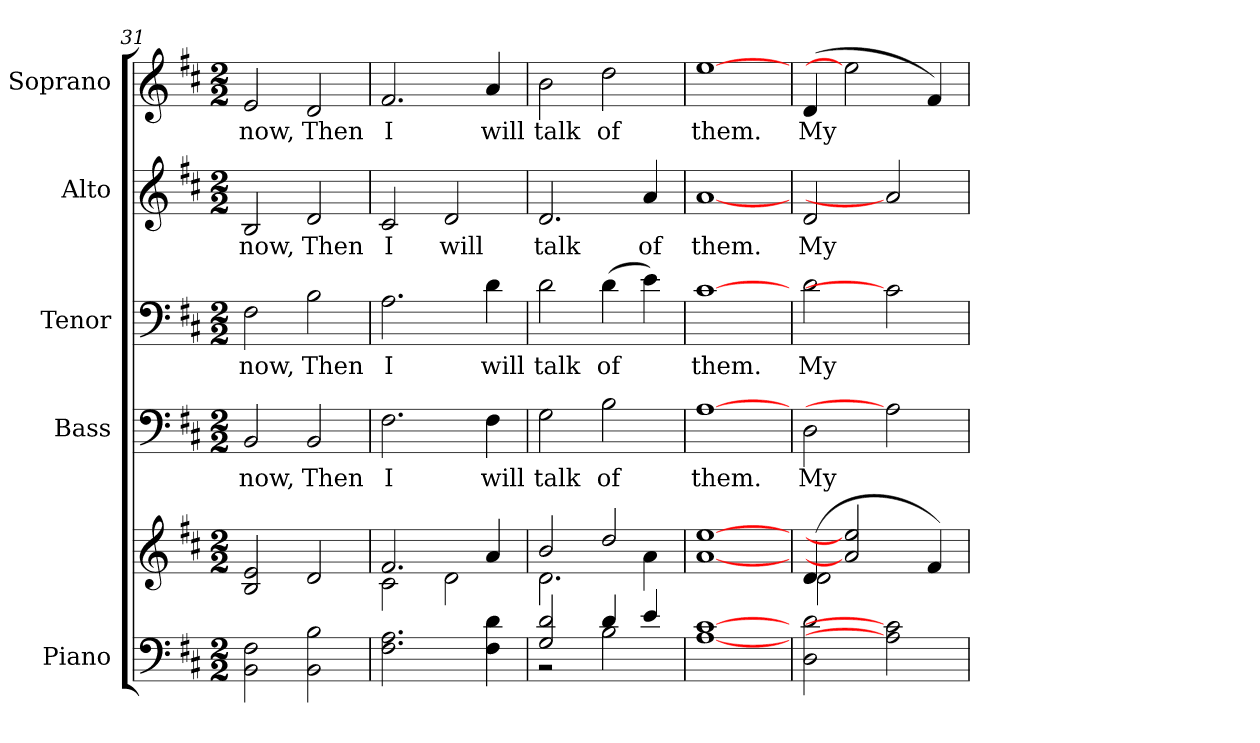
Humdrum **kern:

**kern	**kern	**kern	**text	**kern	**text	**kern	**text	**kern	**text
*part5	*part5	*part4	*part4	*part3	*part3	*part2	*part2	*part1	*part1
*staff6	*staff5	*staff4	*staff4	*staff3	*staff3	*staff2	*staff2	*staff1	*staff1
*I"Piano	*	*I"Bass	*	*I"Tenor	*	*I"Alto	*	*I"Soprano	*
*I'Pno.	*	*I'B.	*	*I'T.	*	*I'A.	*	*I'S.	*
*clefF4	*clefG2	*clefF4	*	*clefF4	*	*clefG2	*	*clefG2	*
*k[f#c#]	*k[f#c#]	*k[f#c#]	*	*k[f#c#]	*	*k[f#c#]	*	*k[f#c#]	*
*D:	*D:	*D:	*	*D:	*	*D:	*	*D:	*
*M2/2	*M2/2	*M2/2	*	*M2/2	*	*M2/2	*	*M2/2	*
=31	=31	=31	=31	=31	=31	=31	=31	=31	=31
!	!	!	!LO:LY:b:color=#000000	!	!	!	!	!	!
!	!	!	!	!	!LO:LY:b:color=#000000	!	!	!	!
!	!	!	!	!	!	!	!LO:LY:b:color=#000000	!	!
!	!	!	!	!	!	!	!	!	!LO:LY:b:color=#000000
2BBi\ 2F#i	2Bi/ 2ei	2BBi/	now,	2F#i\	now,	2Bi/	now,	2ei/	now,
!	!	!	!LO:LY:b:color=#000000	!	!	!	!	!	!
!	!	!	!	!	!LO:LY:b:color=#000000	!	!	!	!
!	!	!	!	!	!	!	!LO:LY:b:color=#000000	!	!
!	!	!	!	!	!	!	!	!	!LO:LY:b:color=#000000
2BBi\ 2Bi	2di/	2BBi/	Then	2Bi\	Then	2di/	Then	2di/	Then
!!LO:PB:g=z
=32	=32	=32	=32	=32	=32	=32	=32	=32	=32
*	*^	*	*	*	*	*	*	*	*
!	!	!	!	!LO:LY:b:color=#000000	!	!	!	!	!	!
!	!	!	!	!	!	!LO:LY:b:color=#000000	!	!	!	!
!	!	!	!	!	!	!	!	!LO:LY:b:color=#000000	!	!
!	!	!	!	!	!	!	!	!	!	!LO:LY:b:color=#000000
2.F#i\ 2.Ai	2.f#i/	2c#i\	2.F#i\	I	2.Ai\	I	2c#i/	I	2.f#i/	I
!	!	!	!	!	!	!	!	!LO:LY:b:color=#000000	!	!
.	.	2di\	.	.	.	.	2di/	will	.	.
!	!	!	!	!LO:LY:b:color=#000000	!	!	!	!	!	!
!	!	!	!	!	!	!LO:LY:b:color=#000000	!	!	!	!
!	!	!	!	!	!	!	!	!	!	!LO:LY:b:color=#000000
4F#i\ 4di	4ai/	.	4F#i\	will	4di\	will	.	.	4ai/	will
=33	=33	=33	=33	=33	=33	=33	=33	=33	=33	=33
*^	*	*	*	*	*	*	*	*	*	*
!	!	!	!	!	!LO:LY:b:color=#000000	!	!	!	!	!	!
!	!	!	!	!	!	!	!LO:LY:b:color=#000000	!	!	!	!
!	!	!	!	!	!	!	!	!	!LO:LY:b:color=#000000	!	!
!	!	!	!	!	!	!	!	!	!	!	!LO:LY:b:color=#000000
2Gi/ 2di	2r	2bi/	2.di\	2Gi\	talk	2di\	talk	2.di/	talk	2bi\	talk
!	!	!	!	!	!LO:LY:b:color=#000000	!	!	!	!	!	!
!	!	!	!	!	!	!	!LO:LY:b:color=#000000	!	!	!	!
!	!	!	!	!	!	!	!	!	!	!	!LO:LY:b:color=#000000
4di/	2Bi\	2ddi/	.	2Bi\	of	(4di\	of	.	.	2ddi\	of
!	!	!	!	!	!	!	!	!	!LO:LY:b:color=#000000	!	!
4ei/	.	.	4ai\	.	.	4ei\)	.	4ai/	of	.	.
*v	*v	*	*	*	*	*	*	*	*	*	*
*	*v	*v	*	*	*	*	*	*	*	*
=34	=34	=34	=34	=34	=34	=34	=34	=34	=34
*	*^	*	*	*	*	*	*	*	*
!	!	!	!	!LO:LY:b:color=#000000	!	!	!	!	!	!
*	*v	*v	*	*	*	*	*	*	*	*
*	*^	*	*	*	*	*	*	*	*
!	!	!	!	!	!	!LO:LY:b:color=#000000	!	!	!	!
*	*v	*v	*	*	*	*	*	*	*	*
*	*^	*	*	*	*	*	*	*	*
!	!	!	!	!	!	!	!	!LO:LY:b:color=#000000	!	!
*	*v	*v	*	*	*	*	*	*	*	*
*	*^	*	*	*	*	*	*	*	*
!	!	!	!	!	!	!	!	!	!	!LO:LY:b:color=#000000
*	*v	*v	*	*	*	*	*	*	*	*
[1Ai [1c#i	[1ai [1eei	[1Ai	them.	[1c#i	them.	[1ai	them.	[1eei	them.
=35	=35	=35	=35	=35	=35	=35	=35	=35	=35
*	*^	*	*	*	*	*	*	*	*
!	!	!	!	!LO:LY:b:color=#000000	!	!	!	!	!	!
!	!	!	!	!	!	!LO:LY:b:color=#000000	!	!	!	!
!	!	!	!	!	!	!	!	!LO:LY:b:color=#000000	!	!
!	!	!	!	!	!	!	!	!	!	!LO:LY:b:color=#000000
2Di\ 2di	(4di/	2di\	2Di\	My	2di\	My	2di/	My	(4di/	My
.	2ai] 2eei]	.	.	.	.	.	.	.	2eei]	.
2Ai] 2c#i]	.	2ryy	2Ai]	.	2c#i]	.	2ai]	.	.	.
.	4f#i/)	.	.	.	.	.	.	.	4f#i/)	.
*	*v	*v	*	*	*	*	*	*	*	*
=	=	=	=	=	=	=	=	=	=
*-	*-	*-	*-	*-	*-	*-	*-	*-	*-
